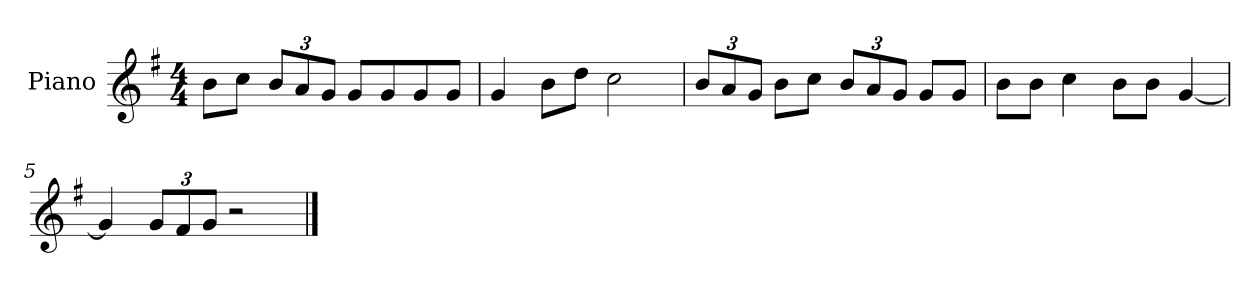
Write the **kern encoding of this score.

**kern
*part1
*staff1
*I"Piano
*I'P-no
*clefG2
*k[f#]
*M4/4
*MM90
=1
8b\L
8cc\J
*Xbrackettup
12b/L
12a/
12g/J
8g/L
8g/
8g/
8g/J
=2
4g/
8b\L
8dd\J
2cc\
=3
12b/L
12a/
12g/J
8b\L
8cc\J
12b/L
12a/
12g/J
8g/L
8g/J
=4
8b\L
8b\J
4cc\
8b\L
8b\J
[4g/
=5
4g/]
12g/L
12f#/
12g/J
2r
==
*-
